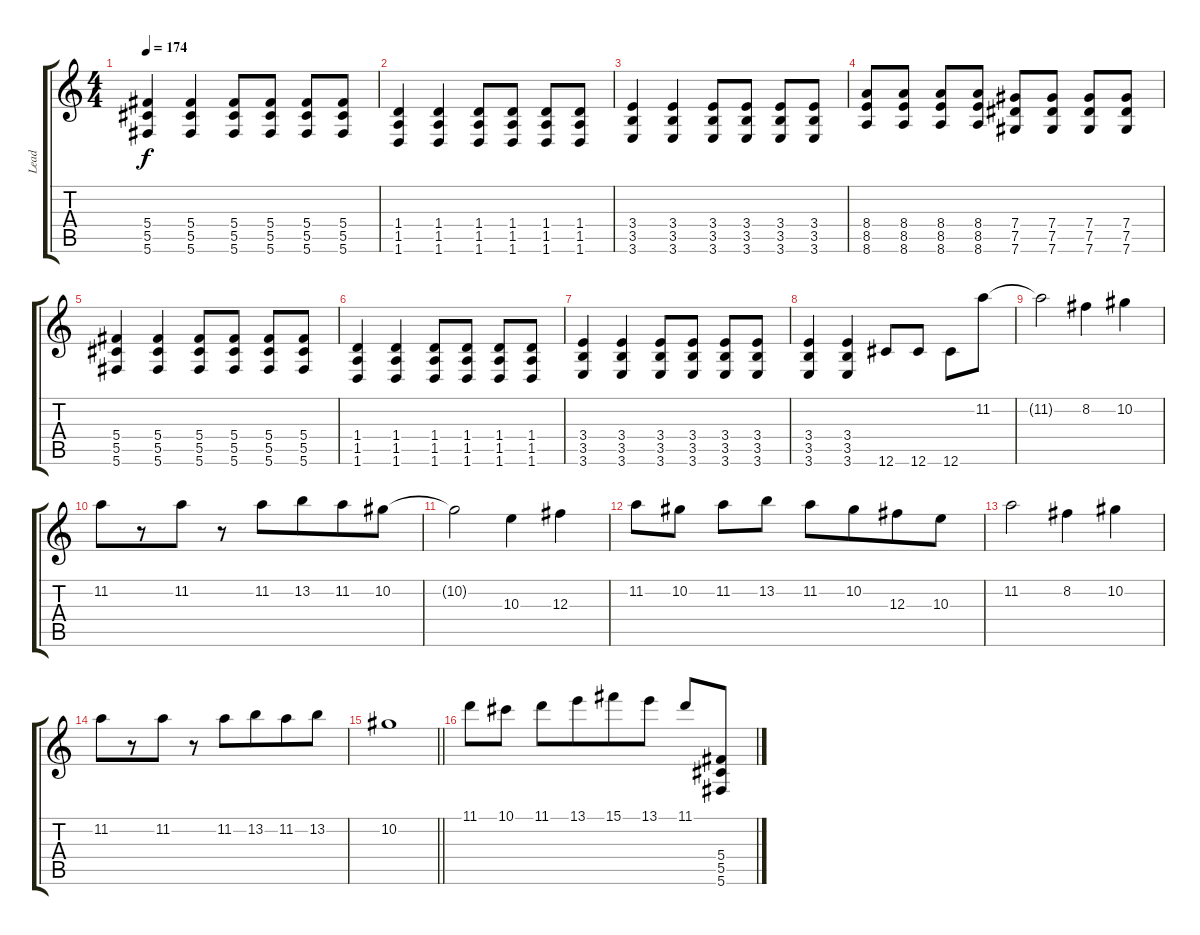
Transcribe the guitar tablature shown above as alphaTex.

\track ("Lead" "Lead") {instrument distortionguitar}
\staff {score tabs}
\tuning (Eb4 Bb3 Gb3 Db3 Ab2 Db2) {hide}
\ts (4 4)
\tempo 174
\clef g2
\ks c
(5.4 5.5 5.6).4{dy f beam merge} (5.4 5.5 5.6).4 (5.4 5.5 5.6).8 (5.4 5.5 5.6).8 (5.4 5.5 5.6).8 (5.4 5.5 5.6).8 |
(1.4 1.5 1.6).4 (1.4 1.5 1.6).4 (1.4 1.5 1.6).8{beam merge} (1.4 1.5 1.6).8 (1.4 1.5 1.6).8{beam merge} (1.4 1.5 1.6).8 |
(3.4 3.5 3.6).4 (3.4 3.5 3.6).4 (3.4 3.5 3.6).8{beam merge} (3.4 3.5 3.6).8 (3.4 3.5 3.6).8{beam merge} (3.4 3.5 3.6).8 |
(8.4 8.5 8.6).8 (8.4 8.5 8.6).8 (8.4 8.5 8.6).8 (8.4 8.5 8.6).8 (7.4 7.5 7.6).8 (7.4 7.5 7.6).8 (7.4 7.5 7.6).8{beam merge} (7.4 7.5 7.6).8 |
(5.4 5.5 5.6).4{beam merge} (5.4 5.5 5.6).4 (5.4 5.5 5.6).8 (5.4 5.5 5.6).8 (5.4 5.5 5.6).8 (5.4 5.5 5.6).8 |
(1.4 1.5 1.6).4 (1.4 1.5 1.6).4 (1.4 1.5 1.6).8{beam merge} (1.4 1.5 1.6).8 (1.4 1.5 1.6).8{beam merge} (1.4 1.5 1.6).8 |
(3.4 3.5 3.6).4 (3.4 3.5 3.6).4 (3.4 3.5 3.6).8{beam merge} (3.4 3.5 3.6).8 (3.4 3.5 3.6).8{beam merge} (3.4 3.5 3.6).8 |
(3.4 3.5 3.6).4 (3.4 3.5 3.6).4 12.6.8 12.6.8 12.6.8 11.2.8 |
11.2{t}.2 8.2.4 10.2.4 |
11.2.8{beam merge} r.8 11.2.8 r.8{beam merge} 11.2.8{beam merge} 13.2.8{beam merge} 11.2.8{beam merge} 10.2.8 |
10.2{t}.2 10.3.4 12.3.4 |
11.2.8 10.2.8 11.2.8 13.2.8 11.2.8 10.2.8{beam merge} 12.3.8 10.3.8 |
11.2.2 8.2.4 10.2.4 |
11.2.8{beam merge} r.8 11.2.8 r.8{beam merge} 11.2.8{beam merge} 13.2.8{beam merge} 11.2.8{beam merge} 13.2.8 |
\barLineRight lightlight
10.2.1 |
11.1.8 10.1.8 11.1.8 13.1.8{beam merge} 15.1.8 13.1.8 11.1.8{beam merge} (5.4 5.5 5.6).8
